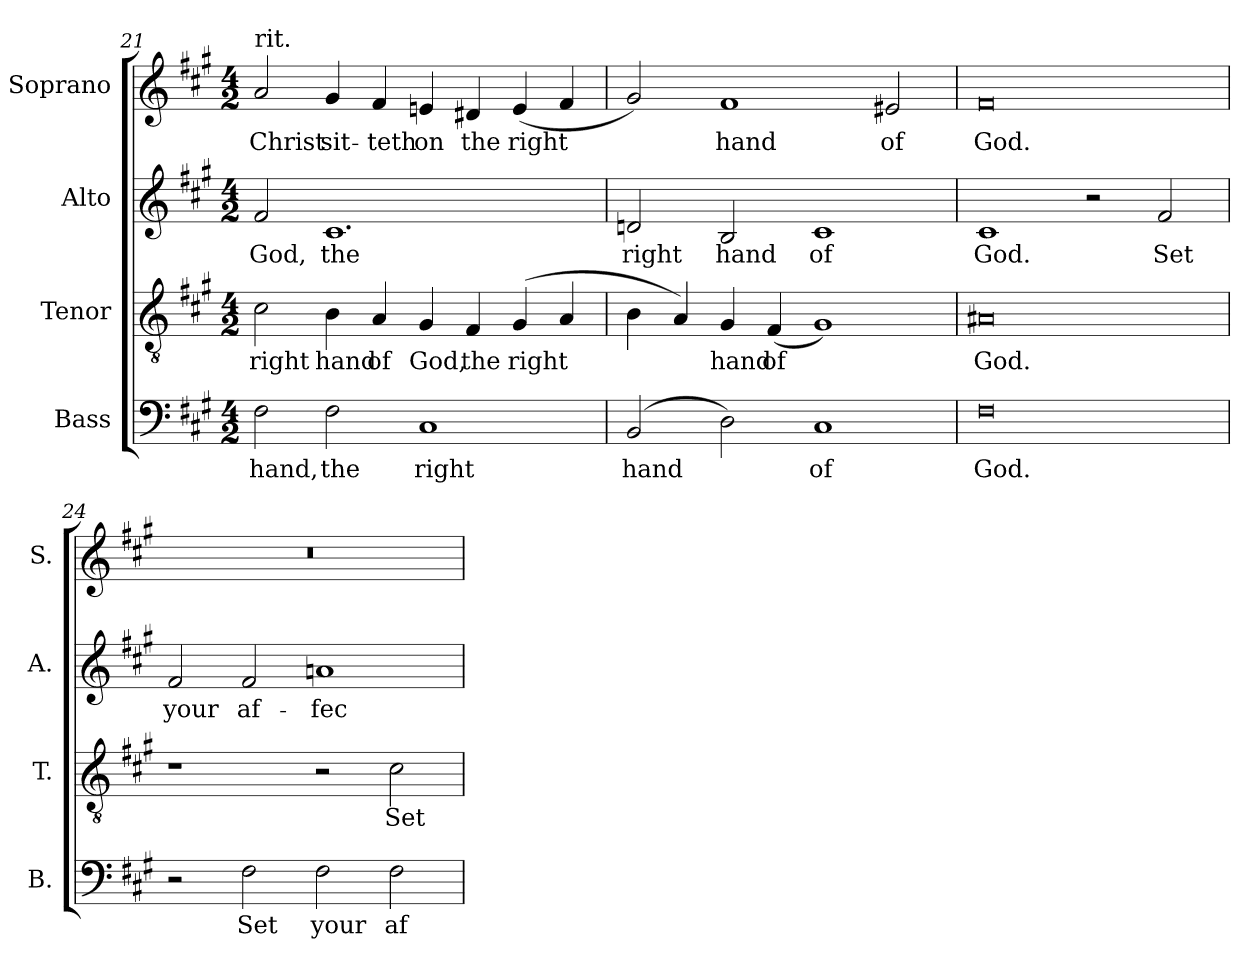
**kern	**text	**kern	**text	**kern	**text	**kern	**text
*part4	*part4	*part3	*part3	*part2	*part2	*part1	*part1
*staff4	*staff4	*staff3	*staff3	*staff2	*staff2	*staff1	*staff1
*I"Bass	*	*I"Tenor	*	*I"Alto	*	*I"Soprano	*
*I'B.	*	*I'T.	*	*I'A.	*	*I'S.	*
*clefF4	*	*clefGv2	*	*clefG2	*	*clefG2	*
*	*	*ITrd7c12	*	*	*	*	*
*k[f#c#g#]	*	*k[f#c#g#]	*	*k[f#c#g#]	*	*k[f#c#g#]	*
*A:	*	*A:	*	*A:	*	*A:	*
*M4/2	*	*M4/2	*	*M4/2	*	*M4/2	*
=21	=21	=21	=21	=21	=21	=21	=21
!	!LO:LY:b:color=#000000	!	!	!	!	!	!
!	!	!	!LO:LY:b:color=#000000	!	!	!	!
!	!	!	!	!	!LO:LY:b:color=#000000	!	!
!	!	!	!	!	!	!LO:TX:t=rit.	!
!	!	!	!	!	!	!	!LO:LY:b:color=#000000
2F#i\	hand,	2C#i\	right	2f#i/	God,	2ai/	Christ
!	!LO:LY:b:color=#000000	!	!	!	!	!	!
!	!	!	!LO:LY:b:color=#000000	!	!	!	!
!	!	!	!	!	!LO:LY:b:color=#000000	!	!
!	!	!	!	!	!	!	!LO:LY:b:color=#000000
2F#i\	the	4BBi\	hand	1.c#i	the	4g#i/	sit-
!	!	!	!LO:LY:b:color=#000000	!	!	!	!
!	!	!	!	!	!	!	!LO:LY:b:color=#000000
.	.	4AAi/	of	.	.	4f#i/	-teth
!	!LO:LY:b:color=#000000	!	!	!	!	!	!
!	!	!	!LO:LY:b:color=#000000	!	!	!	!
!	!	!	!	!	!	!	!LO:LY:b:color=#000000
1C#i	right	4GG#i/	God,	.	.	4eni/	on
!	!	!	!LO:LY:b:color=#000000	!	!	!	!
!	!	!	!	!	!	!	!LO:LY:b:color=#000000
.	.	4FF#i/	the	.	.	4d#Xi/	the
!	!	!	!LO:LY:b:color=#000000	!	!	!	!
!	!	!	!	!	!	!	!LO:LY:b:color=#000000
.	.	(4GG#i/	right	.	.	(4ei/	right
.	.	4AAi/	.	.	.	4f#i/	.
=22	=22	=22	=22	=22	=22	=22	=22
!	!LO:LY:b:color=#000000	!	!	!	!	!	!
!	!	!	!	!	!LO:LY:b:color=#000000	!	!
(2BBi/	hand	4BBi\	.	2dni/	right	2g#i/)	.
.	.	4AAi/)	.	.	.	.	.
!	!	!	!LO:LY:b:color=#000000	!	!	!	!
!	!	!	!	!	!LO:LY:b:color=#000000	!	!
!	!	!	!	!	!	!	!LO:LY:b:color=#000000
2Di\)	.	4GG#i/	hand	2Bi/	hand	1f#i	hand
!	!	!	!LO:LY:b:color=#000000	!	!	!	!
.	.	(4FF#i/	of	.	.	.	.
!	!LO:LY:b:color=#000000	!	!	!	!	!	!
!	!	!	!	!	!LO:LY:b:color=#000000	!	!
1C#i	of	1GG#i)	.	1c#i	of	.	.
!	!	!	!	!	!	!	!LO:LY:b:color=#000000
.	.	.	.	.	.	2e#Xi/	of
=23	=23	=23	=23	=23	=23	=23	=23
!	!LO:LY:b:color=#000000	!	!	!	!	!	!
!	!	!	!LO:LY:b:color=#000000	!	!	!	!
!	!	!	!	!	!LO:LY:b:color=#000000	!	!
*	*	*	*	*	*	*MM192	*
!	!	!	!	!	!	!	!LO:LY:b:color=#000000
0F#i	God.	0AA#Xi	God.	1c#i	God.	0f#i	God.
.	.	.	.	2r	.	.	.
!	!	!	!	!	!LO:LY:b:color=#000000	!	!
.	.	.	.	2f#i/	Set	.	.
=24	=24	=24	=24	=24	=24	=24	=24
!	!	!	!	!	!LO:LY:b:color=#000000	!LO:N:vis=1	!
2r	.	1r	.	2f#i/	your	0r	.
!	!LO:LY:b:color=#000000	!	!	!	!	!	!
!	!	!	!	!	!LO:LY:b:color=#000000	!	!
2F#i\	Set	.	.	2f#i/	af-	.	.
!	!LO:LY:b:color=#000000	!	!	!	!	!	!
!	!	!	!	!	!LO:LY:b:color=#000000	!	!
2F#i\	your	2r	.	1ani	-fec-	.	.
!	!LO:LY:b:color=#000000	!	!	!	!	!	!
!	!	!	!LO:LY:b:color=#000000	!	!	!	!
2F#i\	af-	2C#i\	Set	.	.	.	.
=	=	=	=	=	=	=	=
*-	*-	*-	*-	*-	*-	*-	*-
